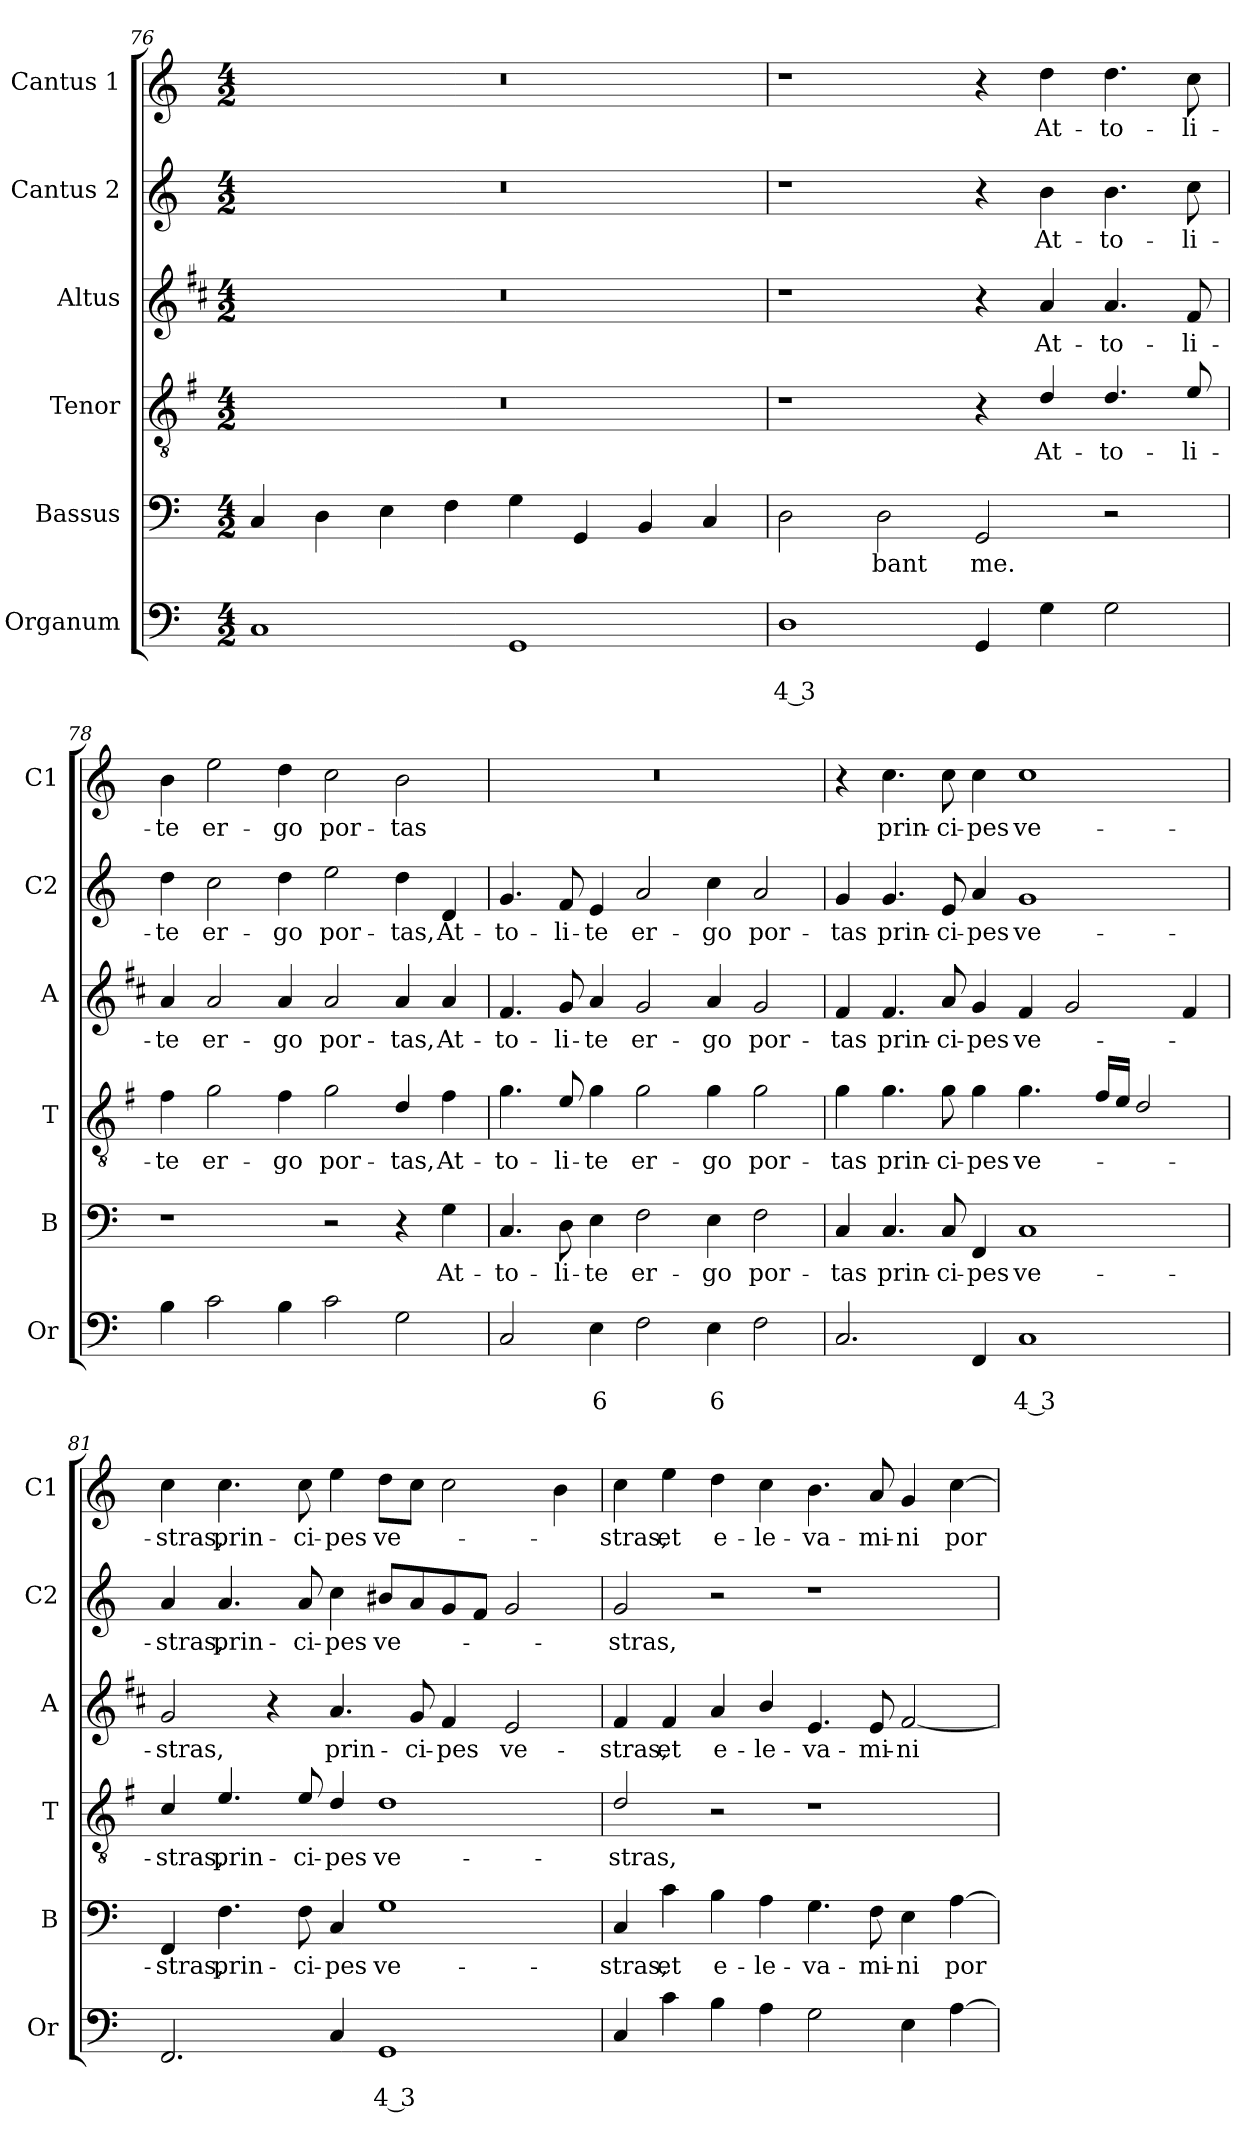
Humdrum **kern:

**kern	**text	**text	**kern	**text	**kern	**text	**kern	**text	**kern	**text	**kern	**text
*part6	*part6	*part6	*part5	*part5	*part4	*part4	*part3	*part3	*part2	*part2	*part1	*part1
*staff6	*staff6	*staff6	*staff5	*staff5	*staff4	*staff4	*staff3	*staff3	*staff2	*staff2	*staff1	*staff1
*I"Organum	*	*	*I"Bassus	*	*I"Tenor	*	*I"Altus	*	*I"Cantus 2	*	*I"Cantus 1	*
*I'Or	*	*	*I'B	*	*I'T	*	*I'A	*	*I'C2	*	*I'C1	*
*clefF4	*	*	*clefF4	*	*clefGv2	*	*clefG2	*	*clefG2	*	*clefG2	*
*	*	*	*	*	*ITrd4c7	*	*ITrd1c2	*	*	*	*	*
*k[]	*	*	*k[]	*	*k[]	*	*k[]	*	*k[]	*	*k[]	*
*C:	*	*	*C:	*	*C:	*	*C:	*	*C:	*	*C:	*
*M4/2	*	*	*M4/2	*	*M4/2	*	*M4/2	*	*M4/2	*	*M4/2	*
=76	=76	=76	=76	=76	=76	=76	=76	=76	=76	=76	=76	=76
1C	.	.	4C/	.	0r	.	0r	.	0r	.	0r	.
.	.	.	4D\	.	.	.	.	.	.	.	.	.
.	.	.	4E\	.	.	.	.	.	.	.	.	.
.	.	.	4F\	.	.	.	.	.	.	.	.	.
1GG	.	.	4G\	.	.	.	.	.	.	.	.	.
.	.	.	4GG/	.	.	.	.	.	.	.	.	.
.	.	.	4BB/	.	.	.	.	.	.	.	.	.
.	.	.	4C/	.	.	.	.	.	.	.	.	.
!!LO:LB:g=z
=77	=77	=77	=77	=77	=77	=77	=77	=77	=77	=77	=77	=77
!	!	!LO:LY:b	!	!	!	!	!	!	!	!	!	!
1D	.	4 3	2D\	.	1r	.	1r	.	1r	.	1r	.
!	!	!	!	!LO:LY:b	!	!	!	!	!	!	!	!
.	.	.	2D\	-bant	.	.	.	.	.	.	.	.
!	!	!	!	!LO:LY:b	!	!	!	!	!	!	!	!
4GG/	.	.	2GG/	me.	4r	.	4r	.	4r	.	4r	.
!	!	!	!	!	!	!LO:LY:b	!	!LO:LY:b	!	!LO:LY:b	!	!LO:LY:b
4G\	.	.	.	.	4G/	At-	4g/	At-	4b\	At-	4dd\	At-
!	!	!	!	!	!	!LO:LY:b	!	!LO:LY:b	!	!LO:LY:b	!	!LO:LY:b
2G\	.	.	2r	.	4.G/	-to-	4.g/	-to-	4.b\	-to-	4.dd\	-to-
!	!	!	!	!	!	!LO:LY:b	!	!LO:LY:b	!	!LO:LY:b	!	!LO:LY:b
.	.	.	.	.	8A/	-li-	8e/	-li-	8cc\	-li-	8cc\	-li-
=78	=78	=78	=78	=78	=78	=78	=78	=78	=78	=78	=78	=78
!	!	!	!	!	!	!LO:LY:b	!	!LO:LY:b	!	!LO:LY:b	!	!LO:LY:b
4B\	.	.	1r	.	4B\	-te	4g/	-te	4dd\	-te	4b\	-te
!	!	!	!	!	!	!LO:LY:b	!	!LO:LY:b	!	!LO:LY:b	!	!LO:LY:b
2c\	.	.	.	.	2c\	er-	2g/	er-	2cc\	er-	2ee\	er-
!	!	!	!	!	!	!LO:LY:b	!	!LO:LY:b	!	!LO:LY:b	!	!LO:LY:b
4B\	.	.	.	.	4B\	-go	4g/	-go	4dd\	-go	4dd\	-go
!	!	!	!	!	!	!LO:LY:b	!	!LO:LY:b	!	!LO:LY:b	!	!LO:LY:b
2c\	.	.	2r	.	2c\	por-	2g/	por-	2ee\	por-	2cc\	por-
!	!	!	!	!	!	!LO:LY:b	!	!LO:LY:b	!	!LO:LY:b	!	!LO:LY:b
2G\	.	.	4r	.	4G/	-tas,	4g/	-tas,	4dd\	-tas,	2b\	-tas
!	!	!	!	!LO:LY:b	!	!LO:LY:b	!	!LO:LY:b	!	!LO:LY:b	!	!
.	.	.	4G\	At-	4B\	At-	4g/	At-	4d/	At-	.	.
=79	=79	=79	=79	=79	=79	=79	=79	=79	=79	=79	=79	=79
!	!	!	!	!LO:LY:b	!	!LO:LY:b	!	!LO:LY:b	!	!LO:LY:b	!	!
2C/	.	.	4.C/	-to-	4.c\	-to-	4.e/	-to-	4.g/	-to-	0r	.
!	!	!	!	!LO:LY:b	!	!LO:LY:b	!	!LO:LY:b	!	!LO:LY:b	!	!
.	.	.	8D\	-li-	8A/	-li-	8f/	-li-	8f/	-li-	.	.
!	!	!LO:LY:b	!	!LO:LY:b	!	!LO:LY:b	!	!LO:LY:b	!	!LO:LY:b	!	!
4E\	.	6	4E\	-te	4c\	-te	4g/	-te	4e/	-te	.	.
!	!	!	!	!LO:LY:b	!	!LO:LY:b	!	!LO:LY:b	!	!LO:LY:b	!	!
2F\	.	.	2F\	er-	2c\	er-	2f/	er-	2a/	er-	.	.
!	!	!LO:LY:b	!	!LO:LY:b	!	!LO:LY:b	!	!LO:LY:b	!	!LO:LY:b	!	!
4E\	.	6	4E\	-go	4c\	-go	4g/	-go	4cc\	-go	.	.
!	!	!	!	!LO:LY:b	!	!LO:LY:b	!	!LO:LY:b	!	!LO:LY:b	!	!
2F\	.	.	2F\	por-	2c\	por-	2f/	por-	2a/	por-	.	.
=80	=80	=80	=80	=80	=80	=80	=80	=80	=80	=80	=80	=80
!	!	!	!	!LO:LY:b	!	!LO:LY:b	!	!LO:LY:b	!	!LO:LY:b	!	!
2.C/	.	.	4C/	-tas	4c\	-tas	4e/	-tas	4g/	-tas	4r	.
!	!	!	!	!LO:LY:b	!	!LO:LY:b	!	!LO:LY:b	!	!LO:LY:b	!	!LO:LY:b
.	.	.	4.C/	prin-	4.c\	prin-	4.e/	prin-	4.g/	prin-	4.cc\	prin-
!	!	!	!	!LO:LY:b	!	!LO:LY:b	!	!LO:LY:b	!	!LO:LY:b	!	!LO:LY:b
.	.	.	8C/	-ci-	8c\	-ci-	8g/	-ci-	8e/	-ci-	8cc\	-ci-
!	!	!	!	!LO:LY:b	!	!LO:LY:b	!	!LO:LY:b	!	!LO:LY:b	!	!LO:LY:b
4FF/	.	.	4FF/	-pes	4c\	-pes	4f/	-pes	4a/	-pes	4cc\	-pes
!	!	!LO:LY:b	!	!LO:LY:b	!	!LO:LY:b	!	!LO:LY:b	!	!LO:LY:b	!	!LO:LY:b
1C	.	4 3	1C	ve-	4.c\	ve-	4e/	ve-	1g	ve-	1cc	ve-
.	.	.	.	.	.	.	2f/	.	.	.	.	.
.	.	.	.	.	16B/LL	.	.	.	.	.	.	.
.	.	.	.	.	16A/JJ	.	.	.	.	.	.	.
.	.	.	.	.	2G/	.	.	.	.	.	.	.
.	.	.	.	.	.	.	4e/	.	.	.	.	.
!!LO:LB:g=z
=81	=81	=81	=81	=81	=81	=81	=81	=81	=81	=81	=81	=81
!	!	!	!	!LO:LY:b	!	!LO:LY:b	!	!LO:LY:b	!	!LO:LY:b	!	!LO:LY:b
2.FF/	.	.	4FF/	-stras,	4F/	-stras,	2f/	-stras,	4a/	-stras,	4cc\	-stras,
!	!	!	!	!LO:LY:b	!	!LO:LY:b	!	!	!	!LO:LY:b	!	!LO:LY:b
.	.	.	4.F\	prin-	4.A/	prin-	.	.	4.a/	prin-	4.cc\	prin-
.	.	.	.	.	.	.	4r	.	.	.	.	.
!	!	!	!	!LO:LY:b	!	!LO:LY:b	!	!	!	!LO:LY:b	!	!LO:LY:b
.	.	.	8F\	-ci-	8A/	-ci-	.	.	8a/	-ci-	8cc\	-ci-
!	!	!	!	!LO:LY:b	!	!LO:LY:b	!	!LO:LY:b	!	!LO:LY:b	!	!LO:LY:b
4C/	.	.	4C/	-pes	4G/	-pes	4.g/	prin-	4cc\	-pes	4ee\	-pes
!	!	!LO:LY:b	!	!LO:LY:b	!	!LO:LY:b	!	!	!	!LO:LY:b	!	!LO:LY:b
1GG	.	4 3	1G	ve-	1G	ve-	.	.	8b#X/L	ve-	8dd\L	ve-
!	!	!	!	!	!	!	!	!LO:LY:b	!	!	!	!
.	.	.	.	.	.	.	8f/	-ci-	8a/	.	8cc\J	.
!	!	!	!	!	!	!	!	!LO:LY:b	!	!	!	!
.	.	.	.	.	.	.	4e/	-pes	8g/	.	2cc\	.
.	.	.	.	.	.	.	.	.	8f/J	.	.	.
!	!	!	!	!	!	!	!	!LO:LY:b	!	!	!	!
.	.	.	.	.	.	.	2d/	ve-	2g/	.	.	.
.	.	.	.	.	.	.	.	.	.	.	4b\	.
=82	=82	=82	=82	=82	=82	=82	=82	=82	=82	=82	=82	=82
!	!	!	!	!LO:LY:b	!	!LO:LY:b	!	!LO:LY:b	!	!LO:LY:b	!	!LO:LY:b
4C/	.	.	4C/	-stras,	2G/	-stras,	4e/	-stras,	2g/	-stras,	4cc\	-stras,
!	!	!	!	!LO:LY:b	!	!	!	!LO:LY:b	!	!	!	!LO:LY:b
4c\	.	.	4c\	et	.	.	4e/	et	.	.	4ee\	et
!	!	!	!	!LO:LY:b	!	!	!	!LO:LY:b	!	!	!	!LO:LY:b
4B\	.	.	4B\	e-	2r	.	4g/	e-	2r	.	4dd\	e-
!	!	!	!	!LO:LY:b	!	!	!	!LO:LY:b	!	!	!	!LO:LY:b
4A\	.	.	4A\	-le-	.	.	4a/	-le-	.	.	4cc\	-le-
!	!	!	!	!LO:LY:b	!	!	!	!LO:LY:b	!	!	!	!LO:LY:b
2G\	.	.	4.G\	-va-	1r	.	4.d/	-va-	1r	.	4.b\	-va-
!	!	!	!	!LO:LY:b	!	!	!	!LO:LY:b	!	!	!	!LO:LY:b
.	.	.	8F\	-mi-	.	.	8d/	-mi-	.	.	8a/	-mi-
!	!	!	!	!LO:LY:b	!	!	!	!LO:LY:b	!	!	!	!LO:LY:b
4E\	.	.	4E\	-ni	.	.	[2e/	-ni	.	.	4g/	-ni
!	!	!	!	!LO:LY:b	!	!	!	!	!	!	!	!LO:LY:b
[4A\	.	.	[4A\	por-	.	.	.	.	.	.	[4cc\	por-
=	=	=	=	=	=	=	=	=	=	=	=	=
*-	*-	*-	*-	*-	*-	*-	*-	*-	*-	*-	*-	*-
